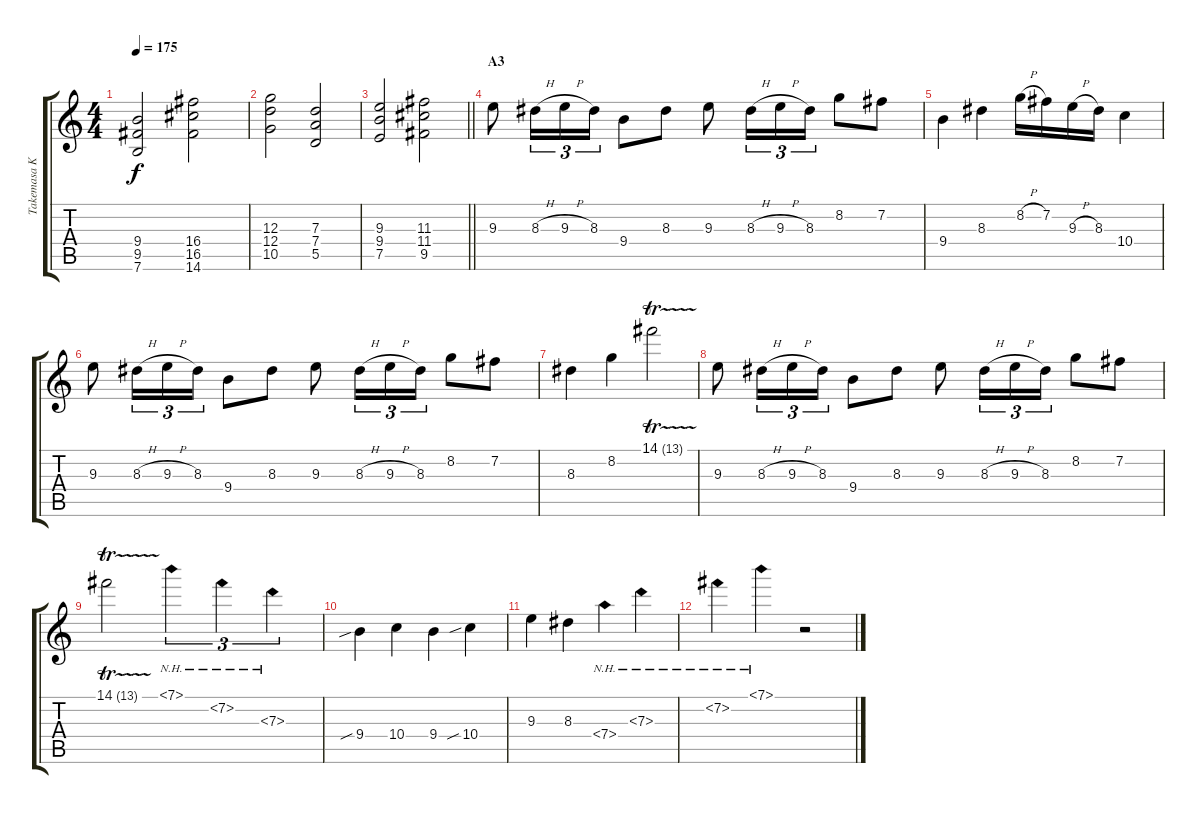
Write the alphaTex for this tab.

\track ("Takemasa Kujou" "Takemasa K") {instrument overdrivenguitar}
\staff {score tabs}
\tuning (E4 B3 G3 D3 A2 E2) {hide}
\ts (4 4)
\tempo 175
\clef g2
\ks aminor
(9.4 9.5 7.6).2{dy f} (16.4 16.5 14.6).2 |
(12.3 12.4 10.5).2 (7.3 7.4 5.5).2 |
\barLineRight lightlight
(9.3 9.4 7.5).2 (11.3 11.4 9.5).2 |
\section ("" "A3")
9.3.8{balance 8} 8.3{h}.16{tu (3 2)} 9.3{h}.16{tu (3 2)} 8.3.16{tu (3 2)} 9.4.8 8.3.8 9.3.8 8.3{h}.16{tu (3 2)} 9.3{h}.16{tu (3 2)} 8.3.16{tu (3 2)} 8.2.8 7.2.8 |
9.4.4 8.3.4 8.2{h}.16 7.2.16{beam merge} 9.3{h}.16{beam merge} 8.3.16{beam merge} 10.4.4 |
9.3.8 8.3{h}.16{tu (3 2)} 9.3{h}.16{tu (3 2)} 8.3.16{tu (3 2)} 9.4.8 8.3.8 9.3.8 8.3{h}.16{tu (3 2)} 9.3{h}.16{tu (3 2)} 8.3.16{tu (3 2)} 8.2.8 7.2.8 |
8.3.4 8.2.4 14.1{tr (13 16)}.2 |
9.3.8 8.3{h}.16{tu (3 2)} 9.3{h}.16{tu (3 2)} 8.3.16{tu (3 2)} 9.4.8 8.3.8 9.3.8 8.3{h}.16{tu (3 2)} 9.3{h}.16{tu (3 2)} 8.3.16{tu (3 2)} 8.2.8 7.2.8 |
14.1{tr (13 16)}.2 7.1{nh}.4{tu (3 2)} 7.2{nh}.4{tu (3 2)} 7.3{nh}.4{tu (3 2)} |
9.4{sib}.4 10.4.4 9.4.4 10.4{sib}.4 |
9.3.4 8.3.4 7.4{nh}.4 7.3{nh}.4 |
7.2{nh}.4 7.1{nh}.4 r.2
